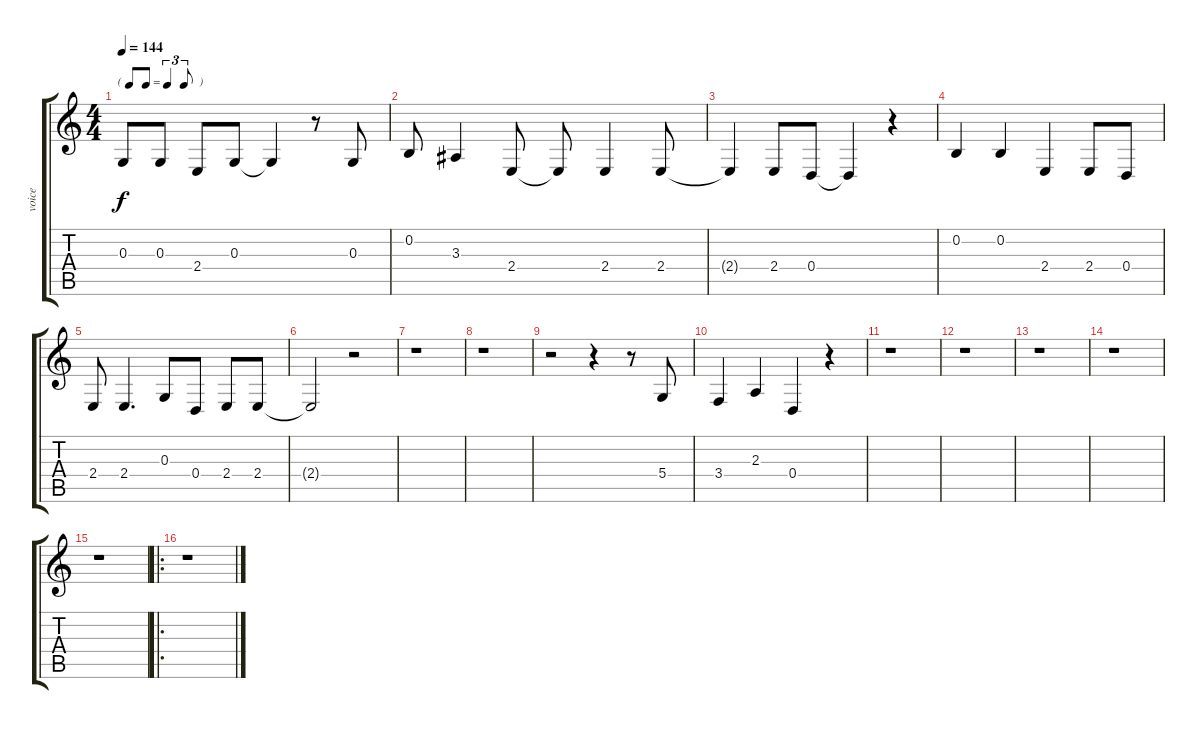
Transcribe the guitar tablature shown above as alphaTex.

\track ("voice" "voice") {instrument pad3polysynth}
\staff {score tabs}
\tuning (E4 B3 G3 D3 A2 E2) {hide}
\ts (4 4)
\tf triplet8th
\tempo 144
\clef g2
\ks c
0.3.8{dy f} 0.3.8 2.4.8 0.3.8 0.3{t}.4 r.8 0.3.8 |
0.2.8 3.3.4 2.4.8 2.4{t}.8 2.4.4 2.4.8 |
2.4{t}.4 2.4.8 0.4.8 0.4{t}.4 r.4 |
0.2.4 0.2.4 2.4.4 2.4.8 0.4.8 |
2.4.8 2.4.4{d} 0.3.8 0.4.8 2.4.8 2.4.8 |
2.4{t}.2 r.2 |
r.1 |
r.1 |
r.2 r.4 r.8 5.4.8 |
3.4.4 2.3.4 0.4.4 r.4 |
r.1 |
r.1 |
r.1 |
r.1 |
r.1 |
\ro
r.1
